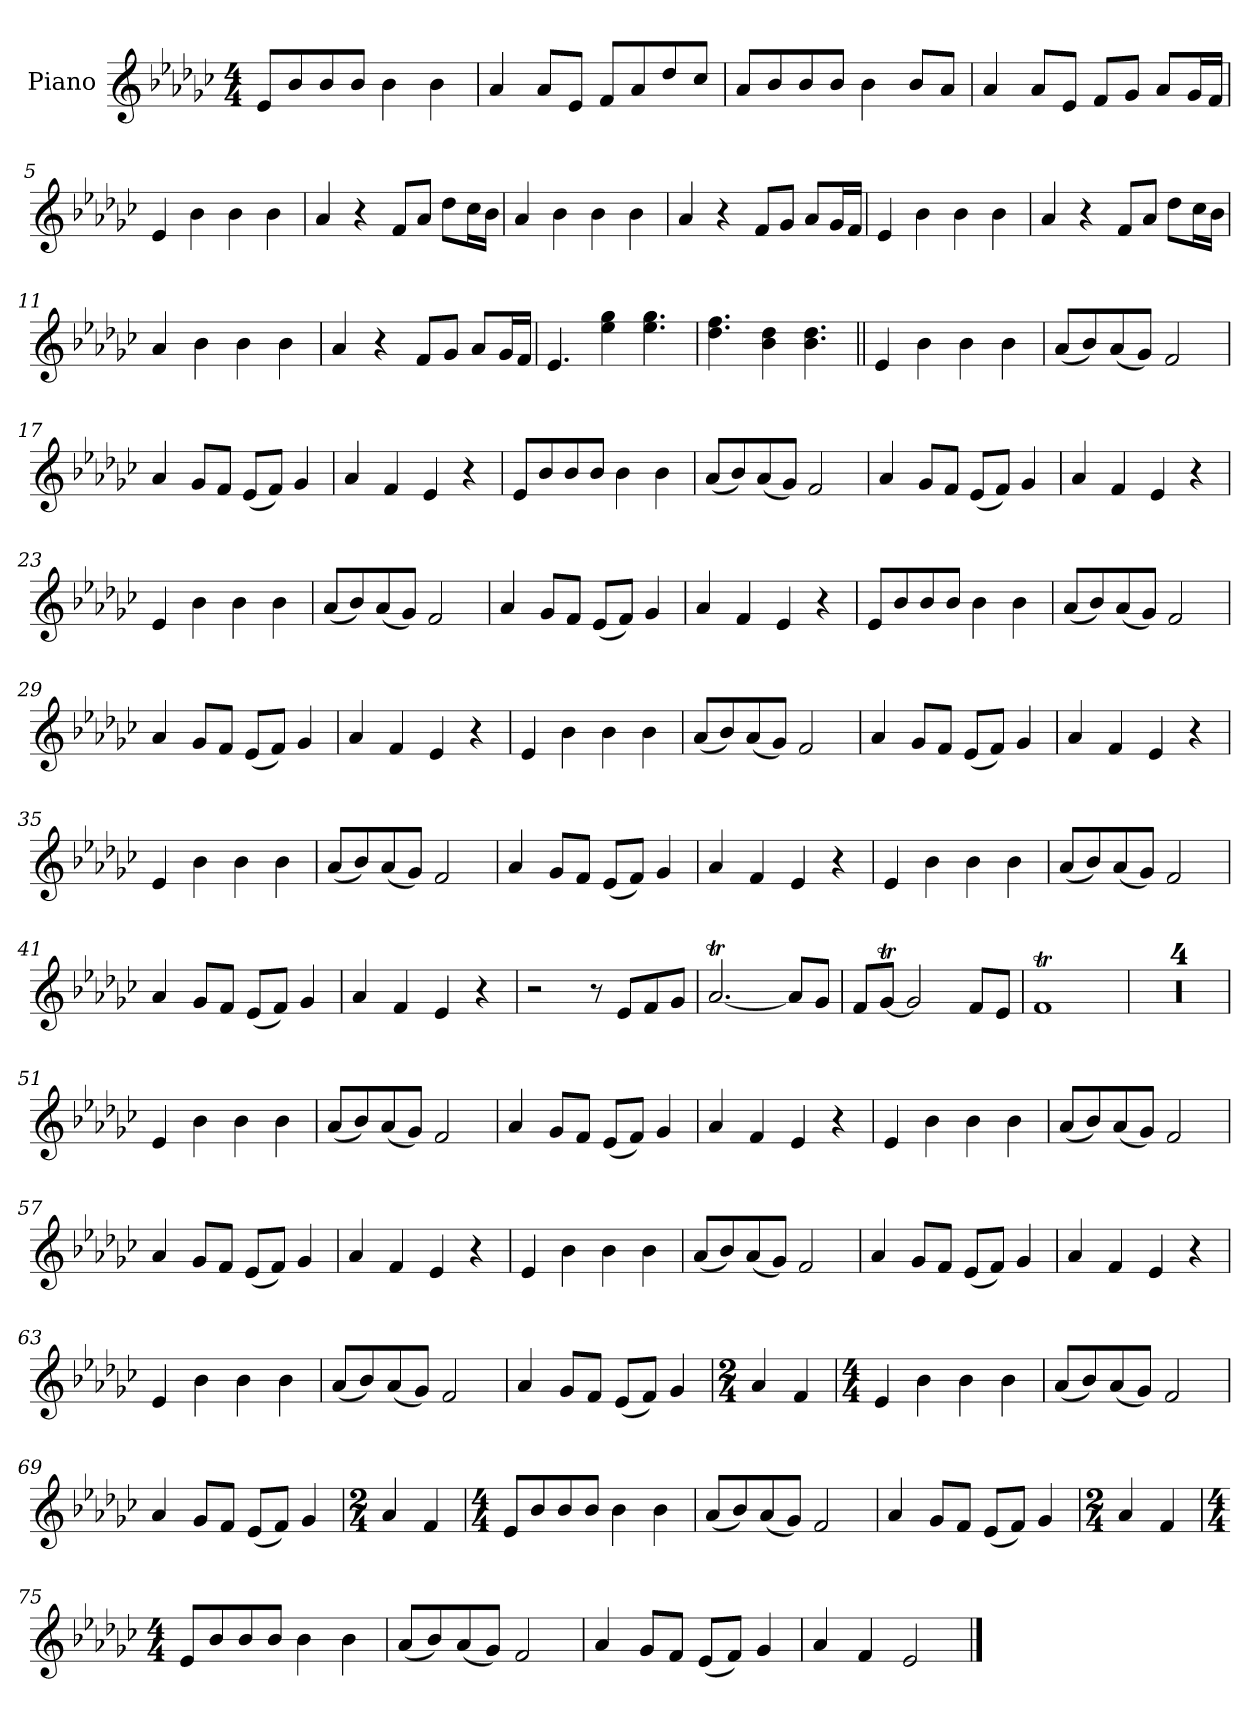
**kern
*part1
*staff1
*I"Piano
*I'Pno.
*clefG2
*k[b-e-a-d-g-c-]
*M4/4
=1
8e-!L
8b-!
8b-!
8b-!J
4b-!
4b-!
=2
4a-!
8a-!L
8e-!J
8f!L
8a-!
8dd-!
8cc-!J
=3
8a-!L
8b-!
8b-!
8b-!J
4b-!
8b-!L
8a-!J
=4
4a-!
8a-!L
8e-!J
8f!L
8g-!J
8a-!L
16g-!L
16f!JJ
=5
4e-!
4b-!
4b-!
4b-!
=6
4a-!
4r
8f!L
8a-!J
8dd-!L
16cc-!L
16b-!JJ
=7
4a-!
4b-!
4b-!
4b-!
=8
4a-!
4r
8f!L
8g-!J
8a-!L
16g-!L
16f!JJ
=9
4e-!
4b-!
4b-!
4b-!
=10
4a-!
4r
8f!L
8a-!J
8dd-!L
16cc-!L
16b-!JJ
=11
4a-!
4b-!
4b-!
4b-!
=12
4a-!
4r
8f!L
8g-!J
8a-!L
16g-!L
16f!JJ
=13
4.e-!
4ee-! 4gg-!
4.ee-! 4.gg-!
=14
4.dd-! 4.ff!
4b-! 4dd-!
4.b-! 4.dd-!
=15||
4e-
4b-
4b-
4b-
=16
(8a-L
8b-)
(8a-
8g-J)
2f
=17
4a-
8g-L
8fJ
(8e-L
8fJ)
4g-
=18
4a-
4f
4e-
4r
=19
8e-L
8b-
8b-
8b-J
4b-
4b-
=20
(8a-L
8b-)
(8a-
8g-J)
2f
=21
4a-
8g-L
8fJ
(8e-L
8fJ)
4g-
=22
4a-
4f
4e-
4r
=23
4e-
4b-
4b-
4b-
=24
(8a-L
8b-)
(8a-
8g-J)
2f
=25
4a-
8g-L
8fJ
(8e-L
8fJ)
4g-
=26
4a-
4f
4e-
4r
=27
8e-L
8b-
8b-
8b-J
4b-
4b-
=28
(8a-L
8b-)
(8a-
8g-J)
2f
=29
4a-
8g-L
8fJ
(8e-L
8fJ)
4g-
=30
4a-
4f
4e-
4r
=31
4e-
4b-
4b-
4b-
=32
(8a-L
8b-)
(8a-
8g-J)
2f
=33
4a-
8g-L
8fJ
(8e-L
8fJ)
4g-
=34
4a-
4f
4e-
4r
=35
4e-
4b-
4b-
4b-
=36
(8a-L
8b-)
(8a-
8g-J)
2f
=37
4a-
8g-L
8fJ
(8e-L
8fJ)
4g-
=38
4a-
4f
4e-
4r
=39
4e-
4b-
4b-
4b-
=40
(8a-L
8b-)
(8a-
8g-J)
2f
=41
4a-
8g-L
8fJ
(8e-L
8fJ)
4g-
=42
4a-
4f
4e-
4r
=43
2r
8r
8e-!L
8f!
8g-!J
=44
[2.a-T!
8a-!L]
8g-!J
=45
8f!L
[8g-T!J
2g-!]
8f!L
8e-!J
=46
1ft!
=47
1r
=48
1r
=49
1r
=50
1r
=51
4e-
4b-
4b-
4b-
=52
(8a-L
8b-)
(8a-
8g-J)
2f
=53
4a-
8g-L
8fJ
(8e-L
8fJ)
4g-
=54
4a-
4f
4e-
4r
=55
4e-
4b-
4b-
4b-
=56
(8a-L
8b-)
(8a-
8g-J)
2f
=57
4a-
8g-L
8fJ
(8e-L
8fJ)
4g-
=58
4a-
4f
4e-
4r
=59
4e-
4b-
4b-
4b-
=60
(8a-L
8b-)
(8a-
8g-J)
2f
=61
4a-
8g-L
8fJ
(8e-L
8fJ)
4g-
=62
4a-
4f
4e-
4r
=63
4e-
4b-
4b-
4b-
=64
(8a-L
8b-)
(8a-
8g-J)
2f
=65
4a-
8g-L
8fJ
(8e-L
8fJ)
4g-
=66
*M2/4
4a-
4f
=67
*M4/4
4e-
4b-
4b-
4b-
=68
(8a-L
8b-)
(8a-
8g-J)
2f
=69
4a-
8g-L
8fJ
(8e-L
8fJ)
4g-
=70
*M2/4
4a-
4f
=71
*M4/4
8e-L
8b-
8b-
8b-J
4b-
4b-
=72
(8a-L
8b-)
(8a-
8g-J)
2f
=73
4a-
8g-L
8fJ
(8e-L
8fJ)
4g-
=74
*M2/4
4a-
4f
=75
*M4/4
8e-L
8b-
8b-
8b-J
4b-
4b-
=76
(8a-L
8b-)
(8a-
8g-J)
2f
=77
4a-
8g-L
8fJ
(8e-L
8fJ)
4g-
=78
4a-
4f
2e-
==
*-
